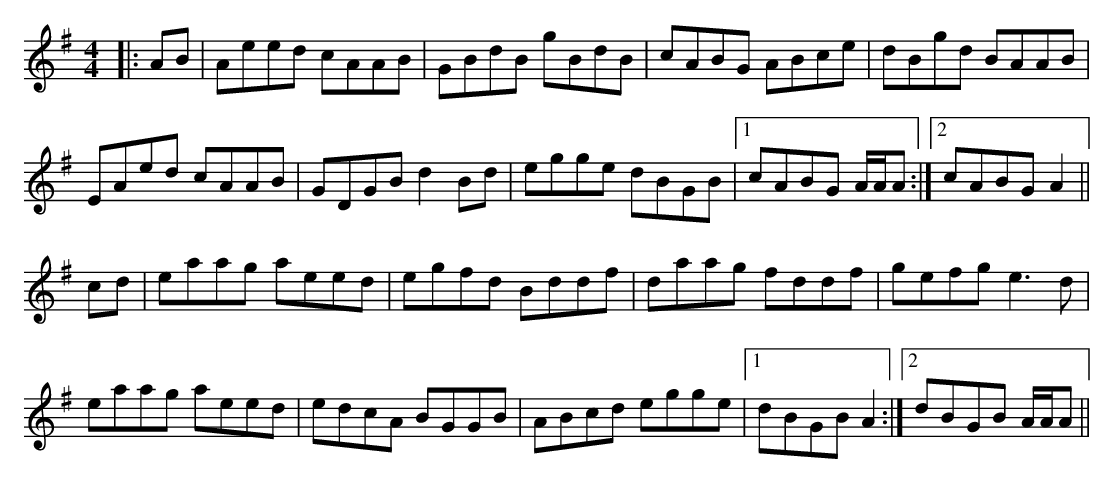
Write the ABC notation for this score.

X:1
M:4/4
K:Ador
|:AB|Aeed cAAB|GBdB gBdB|cABG ABce|dBgd BAAB|
EAed cAAB|GDGB d2 Bd|egge dBGB|1 cABG A/A/A:|2 cABG A2||
cd|eaag aeed|egfd Bddf|daag fddf|gefg e3 d|
eaag aeed|edcA BGGB|ABcd egge|1 dBGB A2:|2 dBGB A/A/A||
